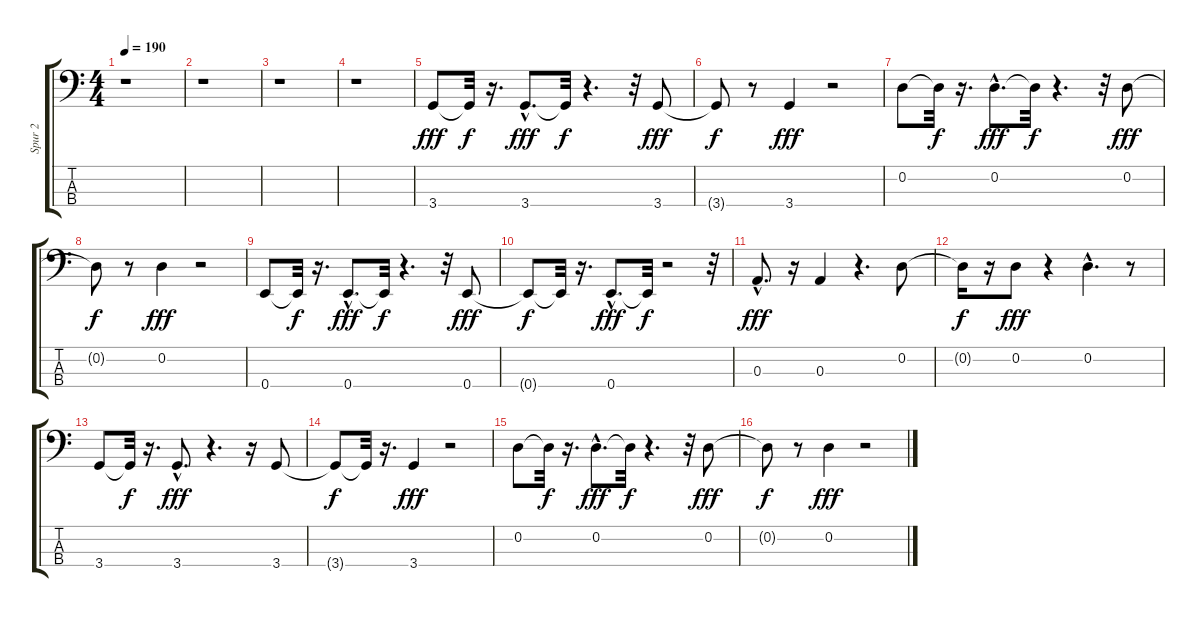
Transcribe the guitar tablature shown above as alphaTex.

\track ("Spur 2" "Spur 2") {instrument electricbassfinger}
\staff {score tabs}
\tuning (G2 D2 A1 E1) {hide}
\ts (4 4)
\tempo 190
\clef f4
\ks c
r.1{dy fff} |
r.1 |
r.1 |
r.1 |
3.4.8 3.4{t}.32{dy f} r.16{d} 3.4{hac}.8{d dy fff} 3.4{t}.32{dy f} r.4{d} r.32 3.4.8{dy fff} |
3.4{t}.8{dy f} r.8 3.4.4{dy fff} r.2 |
0.2.8 0.2{t}.32{dy f} r.16{d} 0.2{hac}.8{d dy fff} 0.2{t}.32{dy f} r.4{d} r.32 0.2.8{dy fff} |
0.2{t}.8{dy f} r.8 0.2.4{dy fff} r.2 |
0.4.8 0.4{t}.32{dy f} r.16{d} 0.4{hac}.8{d dy fff} 0.4{t}.32{dy f} r.4{d} r.32 0.4.8{dy fff} |
0.4{t}.8{dy f} 0.4{t}.32 r.16{d} 0.4{hac}.8{d dy fff} 0.4{t}.32{dy f} r.2 r.32 |
0.3{hac}.8{d dy fff} r.16 0.3.4 r.4{d} 0.2.8 |
0.2{t}.16{dy f} r.16 0.2.8{dy fff} r.4 0.2{hac}.4{d} r.8 |
3.4.8 3.4{t}.32{dy f} r.16{d} 3.4{hac}.8{d dy fff} r.4{d} r.16 3.4.8 |
3.4{t}.8{dy f} 3.4{t}.32 r.16{d} 3.4.4{dy fff} r.2 |
0.2.8 0.2{t}.32{dy f} r.16{d} 0.2{hac}.8{d dy fff} 0.2{t}.32{dy f} r.4{d} r.32 0.2.8{dy fff} |
0.2{t}.8{dy f} r.8 0.2.4{dy fff} r.2
